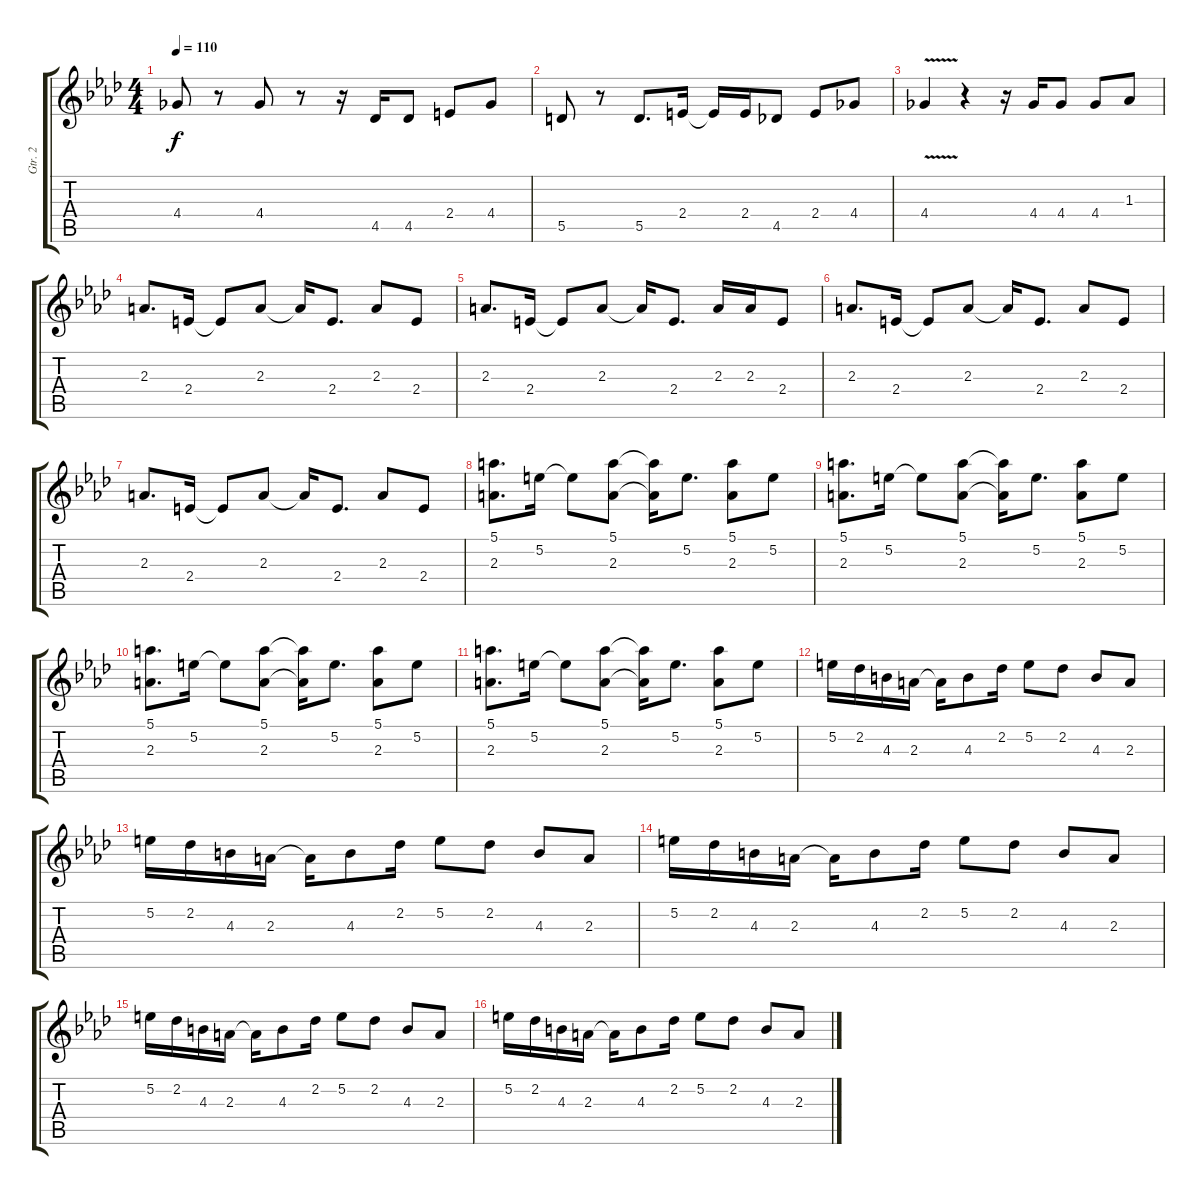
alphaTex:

\track ("Gtr. 2" "Gtr. 2") {instrument overdrivenguitar}
\staff {score tabs}
\tuning (E4 B3 G3 D3 A2 E2) {hide}
\ts (4 4)
\tempo 110
\clef g2
\ks ab
4.4.8{dy f} r.8 4.4.8 r.8 r.16 4.5.16 4.5.8 2.4.8 4.4.8 |
5.5.8 r.8 5.5.8{d} 2.4.16 2.4{t}.16 2.4.16 4.5.8 2.4.8 4.4.8 |
4.4{v}.4 r.4 r.16 4.4.16 4.4.8 4.4.8 1.3.8 |
2.3.8{d} 2.4.16 2.4{t}.8 2.3.8 2.3{t}.16 2.4.8{d} 2.3.8 2.4.8 |
2.3.8{d} 2.4.16 2.4{t}.8 2.3.8 2.3{t}.16 2.4.8{d} 2.3.16 2.3.16 2.4.8 |
2.3.8{d} 2.4.16 2.4{t}.8 2.3.8 2.3{t}.16 2.4.8{d} 2.3.8 2.4.8 |
2.3.8{d} 2.4.16 2.4{t}.8 2.3.8 2.3{t}.16 2.4.8{d} 2.3.8 2.4.8 |
(5.1 2.3).8{d} 5.2.16 5.2{t}.8 (5.1 2.3).8 (5.1{t} 2.3{t}).16 5.2.8{d} (5.1 2.3).8 5.2.8 |
(5.1 2.3).8{d} 5.2.16 5.2{t}.8 (5.1 2.3).8 (5.1{t} 2.3{t}).16 5.2.8{d} (5.1 2.3).8 5.2.8 |
(5.1 2.3).8{d} 5.2.16 5.2{t}.8 (5.1 2.3).8 (5.1{t} 2.3{t}).16 5.2.8{d} (5.1 2.3).8 5.2.8 |
(5.1 2.3).8{d} 5.2.16 5.2{t}.8 (5.1 2.3).8 (5.1{t} 2.3{t}).16 5.2.8{d} (5.1 2.3).8 5.2.8 |
5.2.16 2.2.16 4.3.16 2.3.16 2.3{t}.16 4.3.8 2.2.16 5.2.8 2.2.8 4.3.8 2.3.8 |
5.2.16 2.2.16 4.3.16 2.3.16 2.3{t}.16 4.3.8 2.2.16 5.2.8 2.2.8 4.3.8 2.3.8 |
5.2.16 2.2.16 4.3.16 2.3.16 2.3{t}.16 4.3.8 2.2.16 5.2.8 2.2.8 4.3.8 2.3.8 |
5.2.16 2.2.16 4.3.16 2.3.16 2.3{t}.16 4.3.8 2.2.16 5.2.8 2.2.8 4.3.8 2.3.8 |
5.2.16 2.2.16 4.3.16 2.3.16 2.3{t}.16 4.3.8 2.2.16 5.2.8 2.2.8 4.3.8 2.3.8
